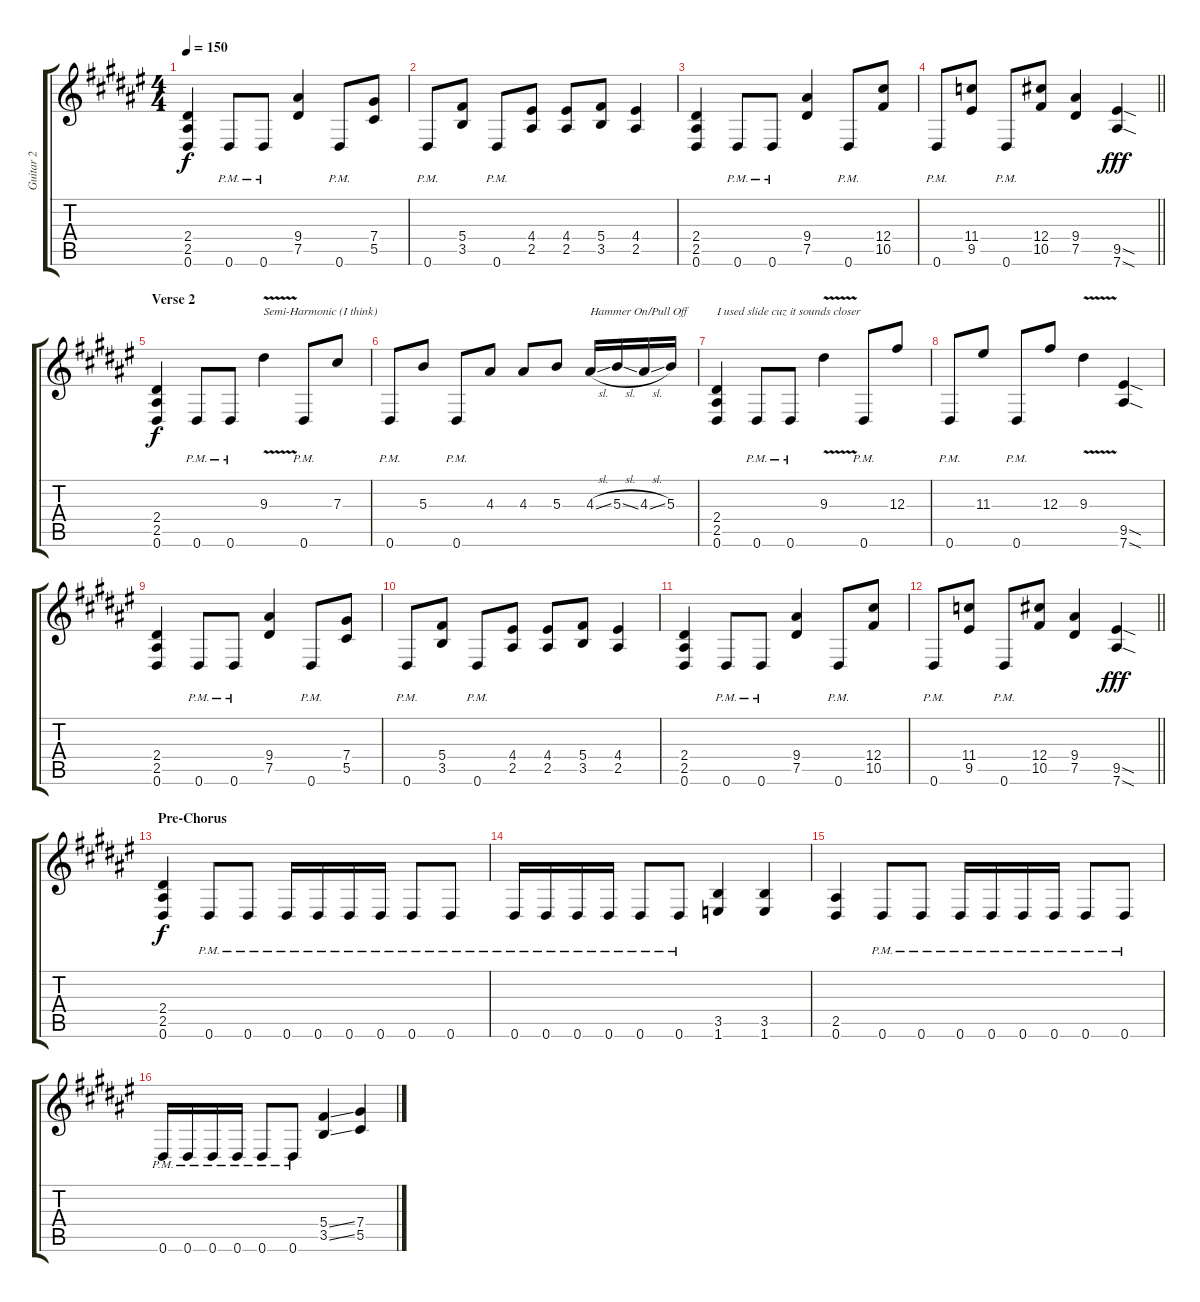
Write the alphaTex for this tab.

\track ("Guitar 2" "Guitar 2") {instrument distortionguitar}
\staff {score tabs}
\tuning (Eb4 Bb3 Gb3 Db3 Ab2 Eb2) {hide}
\ts (4 4)
\tempo 150
\clef g2
\ks f#
(2.4 2.5 0.6).4{dy f} 0.6{pm}.8 0.6{pm}.8 (9.4 7.5).4 0.6{pm}.8 (7.4 5.5).8 |
0.6{pm}.8 (5.4 3.5).8 0.6{pm}.8 (4.4 2.5).8 (4.4 2.5).8 (5.4 3.5).8 (4.4 2.5).4 |
(2.4 2.5 0.6).4 0.6{pm}.8 0.6{pm}.8 (9.4 7.5).4 0.6{pm}.8 (12.4 10.5).8 |
\barLineRight lightlight
0.6{pm}.8 (11.4 9.5).8 0.6{pm}.8 (12.4 10.5).8 (9.4 7.5).4 (9.5{sod} 7.6{sod}).4{dy fff} |
\section ("" "Verse 2")
(2.4 2.5 0.6).4{dy f} 0.6{pm}.8 0.6{pm}.8 9.3{v}.4{txt "Semi-Harmonic (I think)"} 0.6{pm}.8 7.3.8 |
0.6{pm}.8 5.3.8 0.6{pm}.8 4.3.8 4.3.8 5.3.8 4.3{sl}.16{txt "Hammer On/Pull Off"} 5.3{sl}.16 4.3{sl}.16 5.3.16 |
(2.4 2.5 0.6).4{txt "I used slide cuz it sounds closer"} 0.6{pm}.8 0.6{pm}.8 9.3{v}.4 0.6{pm}.8 12.3.8 |
0.6{pm}.8 11.3.8 0.6{pm}.8 12.3.8 9.3{v}.4 (9.5{sod} 7.6{sod}).4 |
(2.4 2.5 0.6).4 0.6{pm}.8 0.6{pm}.8 (9.4 7.5).4 0.6{pm}.8 (7.4 5.5).8 |
0.6{pm}.8 (5.4 3.5).8 0.6{pm}.8 (4.4 2.5).8 (4.4 2.5).8 (5.4 3.5).8 (4.4 2.5).4 |
(2.4 2.5 0.6).4 0.6{pm}.8 0.6{pm}.8 (9.4 7.5).4 0.6{pm}.8 (12.4 10.5).8 |
\barLineRight lightlight
0.6{pm}.8 (11.4 9.5).8 0.6{pm}.8 (12.4 10.5).8 (9.4 7.5).4 (9.5{sod} 7.6{sod}).4{dy fff} |
\section ("" "Pre-Chorus")
(2.4 2.5 0.6).4{dy f} 0.6{pm}.8 0.6{pm}.8 0.6{pm}.16 0.6{pm}.16 0.6{pm}.16 0.6{pm}.16 0.6{pm}.8 0.6{pm}.8 |
0.6{pm}.16 0.6{pm}.16 0.6{pm}.16 0.6{pm}.16 0.6{pm}.8 0.6{pm}.8 (3.5 1.6).4 (3.5 1.6).4 |
(2.5 0.6).4 0.6{pm}.8 0.6{pm}.8 0.6{pm}.16 0.6{pm}.16 0.6{pm}.16 0.6{pm}.16 0.6{pm}.8 0.6{pm}.8 |
0.6{pm}.16 0.6{pm}.16 0.6{pm}.16 0.6{pm}.16 0.6{pm}.8 0.6{pm}.8 (5.4{ss} 3.5{ss}).4 (7.4{ss} 5.5{ss}).4
